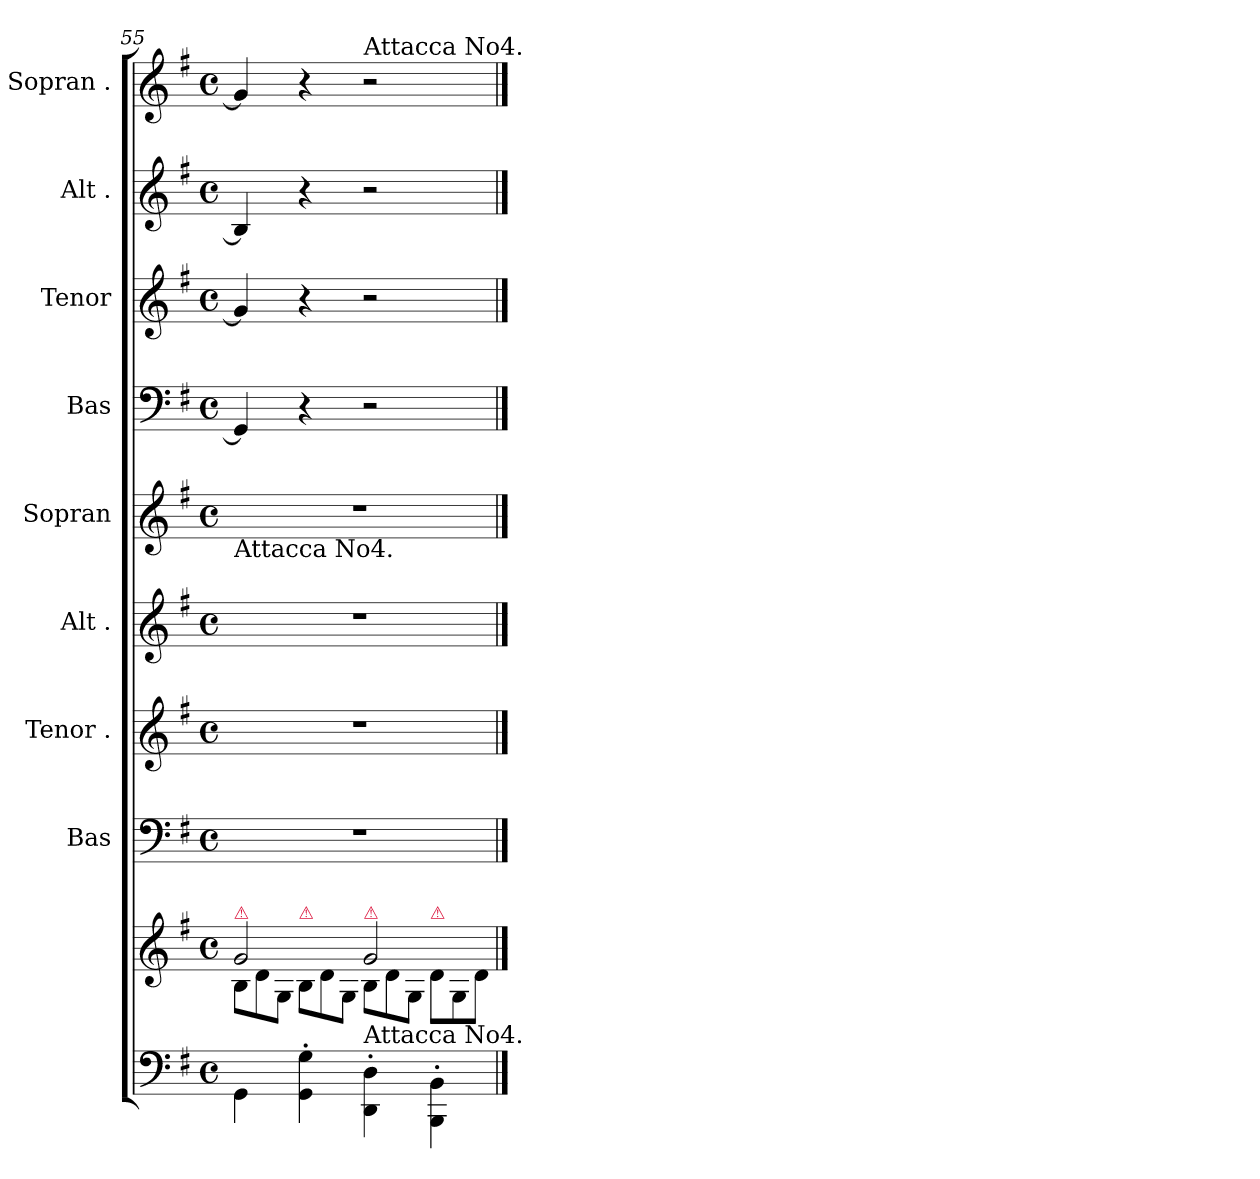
**kern	**kern	**kern	**kern	**kern	**kern	**kern	**kern	**kern	**kern
*part9	*part9	*part8	*part7	*part6	*part5	*part4	*part3	*part2	*part1
*staff10	*staff9	*staff8	*staff7	*staff6	*staff5	*staff4	*staff3	*staff2	*staff1
*	*	*I"Bas	*I"Tenor .	*I"Alt .	*I"Sopran	*I"Bas	*I"Tenor	*I"Alt .	*I"Sopran .
*	*	*I'B	*I'T	*I'A	*I'S	*I'B	*I'T	*I'A	*I'S
*clefF4	*clefG2	*clefF4	*clefG2	*clefG2	*clefG2	*clefF4	*clefG2	*clefG2	*clefG2
*	*	*	*ITrd8c12	*	*	*	*ITrd8c12	*	*
*k[f#]	*k[f#]	*k[f#]	*k[f#]	*k[f#]	*k[f#]	*k[f#]	*k[f#]	*k[f#]	*k[f#]
*M4/4	*M4/4	*M4/4	*M4/4	*M4/4	*M4/4	*M4/4	*M4/4	*M4/4	*M4/4
*met(c)	*met(c)	*met(c)	*met(c)	*met(c)	*met(c)	*met(c)	*met(c)	*met(c)	*met(c)
=55	=55	=55	=55	=55	=55	=55	=55	=55	=55
*	*^	*	*	*	*	*	*	*	*
*	*	*Xtuplet	*	*	*	*	*	*	*	*
!	!	!	!	!	!	!LO:TX:b:t=Attacca No4.	!	!	!	!
!	!LO:TX:a:color=crimson:t=⚠	!	!	!	!	!	!	!	!	!
4GG\	2g/	12B\L	1r	1r	1r	1r	4GG/]	4G/]	4B/]	4g/]
.	.	12d\	.	.	.	.	.	.	.	.
.	.	12G/J	.	.	.	.	.	.	.	.
!	!	!LO:TX:a:color=crimson:t=⚠	!	!	!	!	!	!	!	!
4GG'>\ 4G'>\	.	12B\L	.	.	.	.	4r	4r	4r	4r
.	.	12d\	.	.	.	.	.	.	.	.
.	.	12G/J	.	.	.	.	.	.	.	.
!	!	!	!	!	!	!	!	!	!	!LO:TX:a:t=Attacca No4.
!	!LO:TX:a:color=crimson:t=⚠	!	!	!	!	!	!	!	!	!
!	!LO:TX:b:t=Attacca No4.	!	!	!	!	!	!	!	!	!
4DD'>\ 4D'>\	2g/	12B\L	.	.	.	.	2r	2r	2r	2r
.	.	12d\	.	.	.	.	.	.	.	.
.	.	12G/J	.	.	.	.	.	.	.	.
!	!	!LO:TX:a:color=crimson:t=⚠	!	!	!	!	!	!	!	!
4BBB'>\ 4BB'>\	.	12d\L	.	.	.	.	.	.	.	.
.	.	12G/	.	.	.	.	.	.	.	.
.	.	12d\J	.	.	.	.	.	.	.	.
*	*v	*v	*	*	*	*	*	*	*	*
==	==	==	==	==	==	==	==	==	==
*-	*-	*-	*-	*-	*-	*-	*-	*-	*-
